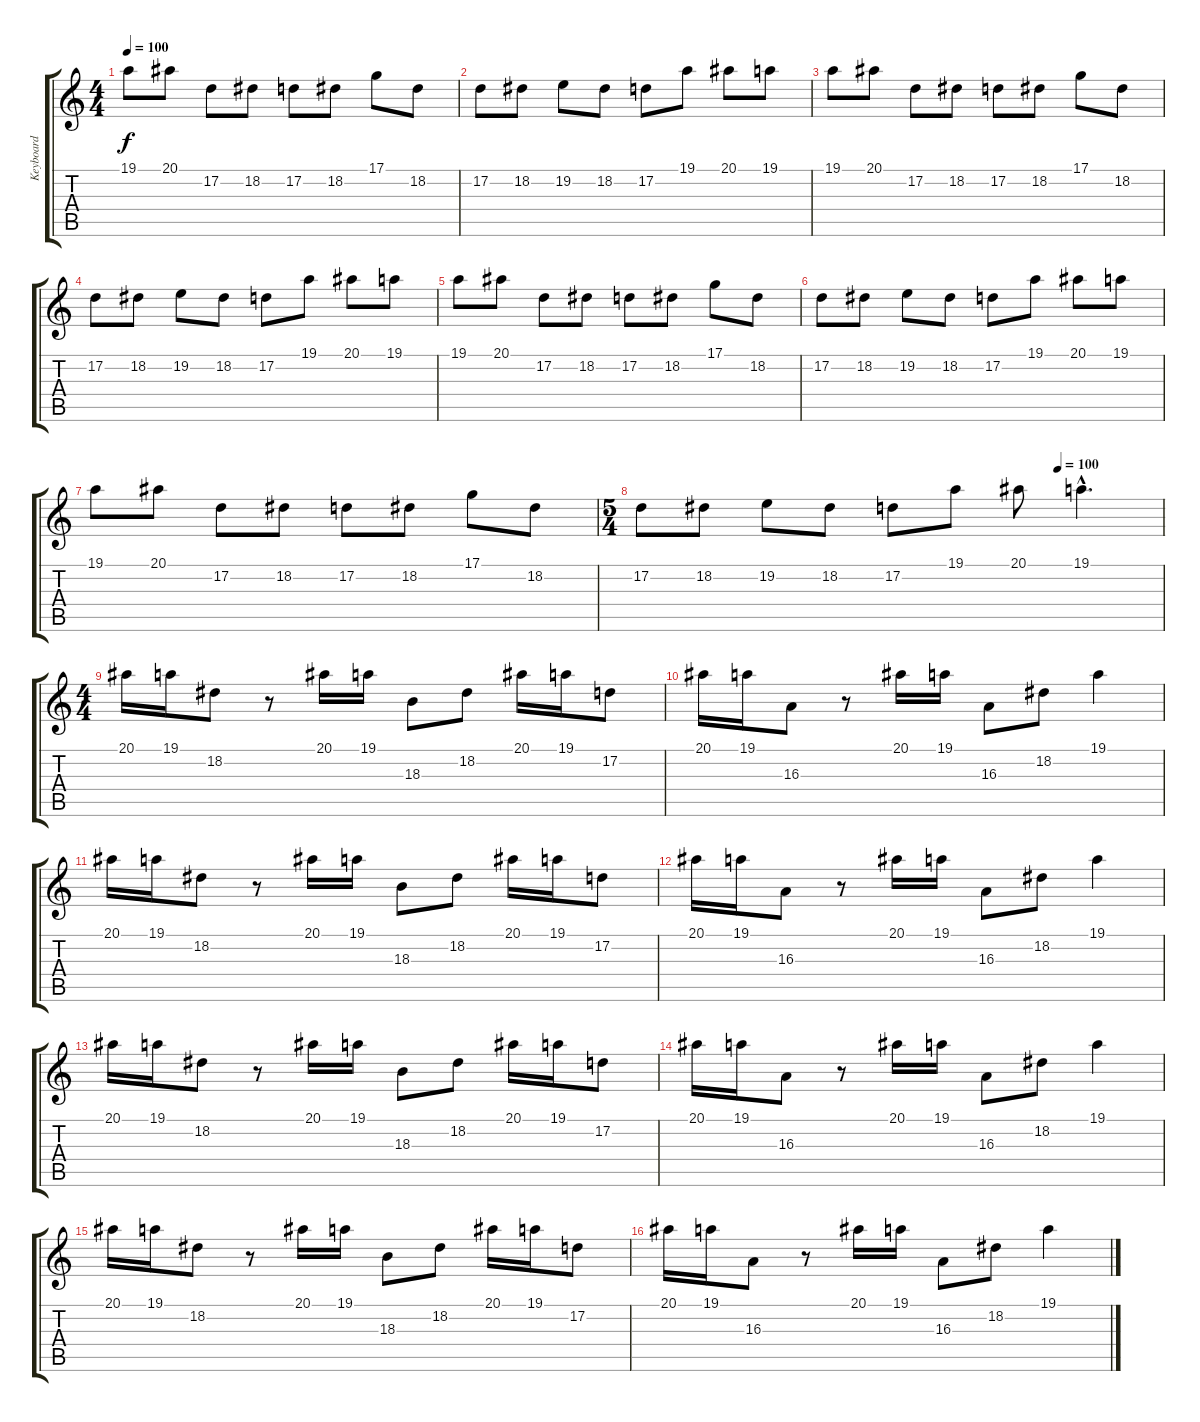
\track ("Keyboard" "Keyboard") {instrument tremolostrings}
\staff {score tabs}
\tuning (D4 A3 F3 C3 G2 D2) {hide}
\ts (4 4)
\tempo 100
\clef g2
\ks c
19.1.8{dy f} 20.1.8 17.2.8 18.2.8 17.2.8 18.2.8 17.1.8 18.2.8 |
17.2.8 18.2.8 19.2.8 18.2.8 17.2.8 19.1.8 20.1.8 19.1.8 |
19.1.8 20.1.8 17.2.8 18.2.8 17.2.8 18.2.8 17.1.8 18.2.8 |
17.2.8 18.2.8 19.2.8 18.2.8 17.2.8 19.1.8 20.1.8 19.1.8 |
19.1.8{volume 3} 20.1.8 17.2.8 18.2.8 17.2.8 18.2.8 17.1.8 18.2.8 |
17.2.8 18.2.8 19.2.8 18.2.8 17.2.8 19.1.8 20.1.8 19.1.8 |
19.1.8{volume 3} 20.1.8 17.2.8 18.2.8 17.2.8 18.2.8 17.1.8 18.2.8 |
\ts (5 4)
\tempo (100 0.8)
17.2.8 18.2.8 19.2.8 18.2.8 17.2.8 19.1.8 20.1.8 19.1{hac}.4{d} |
\ts (4 4)
20.1.16{volume 15} 19.1.16 18.2.8 r.8 20.1.16 19.1.16 18.3.8 18.2.8 20.1.16 19.1.16 17.2.8 |
20.1.16 19.1.16 16.3.8 r.8 20.1.16 19.1.16 16.3.8 18.2.8 19.1.4 |
20.1.16{volume 15} 19.1.16 18.2.8 r.8 20.1.16 19.1.16 18.3.8 18.2.8 20.1.16 19.1.16 17.2.8 |
20.1.16 19.1.16 16.3.8 r.8 20.1.16 19.1.16 16.3.8 18.2.8 19.1.4 |
20.1.16{volume 15} 19.1.16 18.2.8 r.8 20.1.16 19.1.16 18.3.8 18.2.8 20.1.16 19.1.16 17.2.8 |
20.1.16 19.1.16 16.3.8 r.8 20.1.16 19.1.16 16.3.8 18.2.8 19.1.4 |
20.1.16{volume 15} 19.1.16 18.2.8 r.8 20.1.16 19.1.16 18.3.8 18.2.8 20.1.16 19.1.16 17.2.8 |
20.1.16 19.1.16 16.3.8 r.8 20.1.16 19.1.16 16.3.8 18.2.8 19.1.4
